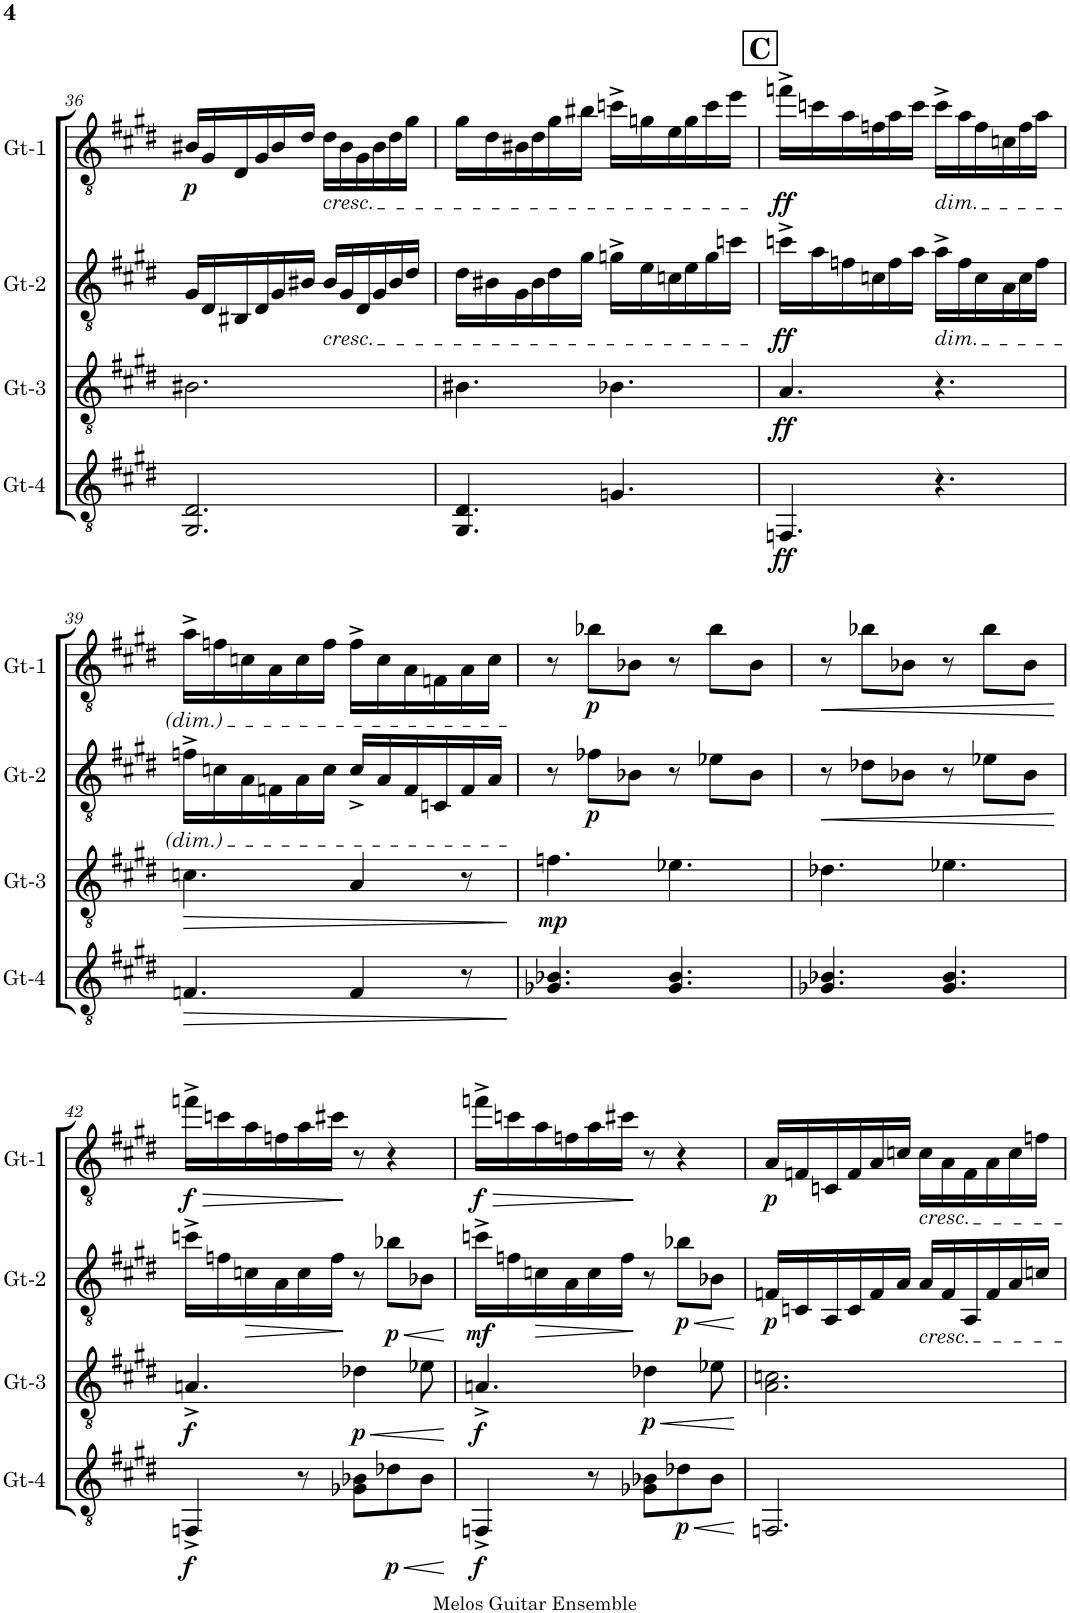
**kern	**dynam	**kern	**dynam	**kern	**dynam	**kern	**dynam
*part4	*part4	*part3	*part3	*part2	*part2	*part1	*part1
*staff4	*staff4	*staff3	*staff3	*staff2	*staff2	*staff1	*staff1
*I"Gt-4	*	*I"Gt-3	*	*I"Gt-2	*	*I"Gt-1	*
*I'Gt-4	*	*I'Gt-3	*	*I'Gt-2	*	*I'Gt-1	*
!!LO:PB:g=z
*clefGv2	*	*clefGv2	*	*clefGv2	*	*clefGv2	*
*k[f#c#g#d#]	*	*k[f#c#g#d#]	*	*k[f#c#g#d#]	*	*k[f#c#g#d#]	*
*M6/8	*	*M6/8	*	*M6/8	*	*M6/8	*
=36	=36	=36	=36	=36	=36	=36	=36
!	!	!	!	!	!	!	!LO:DY:b
2.GG#/ 2.D#/	.	2.B#X\	.	16G#/LL	.	16B#X/LL	p
.	.	.	.	16D#/	.	16G#/	.
.	.	.	.	16BB#X/	.	16D#/	.
.	.	.	.	16D#/	.	16G#/	.
.	.	.	.	16G#/	.	16B#/	.
.	.	.	.	16B#X/JJ	.	16d#/JJ	.
!	!	!	!	!	!	!LO:TX:b:i:t=cresc.	!
!	!	!	!	!LO:TX:b:i:t=cresc.	!	!	!
.	.	.	.	16B#/LL	.	16d#\LL	.
.	.	.	.	16G#/	.	16B#\	.
.	.	.	.	16D#/	.	16G#\	.
.	.	.	.	16G#/	.	16B#\	.
.	.	.	.	16B#/	.	16d#\	.
.	.	.	.	16d#/JJ	.	16g#\JJ	.
=37	=37	=37	=37	=37	=37	=37	=37
4.GG#/ 4.D#/	.	4.B#X\	.	16d#\LL	.	16g#\LL	.
.	.	.	.	16B#X\	.	16d#\	.
.	.	.	.	16G#\	.	16B#X\	.
.	.	.	.	16B#\	.	16d#\	.
.	.	.	.	16d#\	.	16g#\	.
.	.	.	.	16g#\JJ	.	16b#X\JJ	.
4.Gn/	.	4.B-X\	.	16gn^\LL	.	16ccn^\LL	.
.	.	.	.	16e\	.	16gn\	.
.	.	.	.	16cn\	.	16e\	.
.	.	.	.	16e\	.	16g\	.
.	.	.	.	16g\	.	16cc\	.
.	.	.	.	16ccn\JJ	.	16ee\JJ	.
!!LO:REH:place=s1:a:B:cj:fs=14:t=C
=38	=38	=38	=38	=38	=38	=38	=38
!	!LO:DY:b	!	!LO:DY:b	!	!LO:DY:b	!	!LO:DY:b
4.FFn/	ff	4.A/	ff	16ccn^\LL	ff	16ffn^\LL	ff
.	.	.	.	16a\	.	16ccn\	.
.	.	.	.	16fn\	.	16a\	.
.	.	.	.	16cn\	.	16fn\	.
.	.	.	.	16f\	.	16a\	.
.	.	.	.	16a\JJ	.	16cc\JJ	.
!	!	!	!	!	!	!LO:TX:b:i:t=dim.	!
!	!	!	!	!LO:TX:b:i:t=dim.	!	!	!
4.r	.	4.r	.	16a^\LL	.	16cc^\LL	.
.	.	.	.	16f\	.	16a\	.
.	.	.	.	16c\	.	16f\	.
.	.	.	.	16A\	.	16cn\	.
.	.	.	.	16c\	.	16f\	.
.	.	.	.	16f\JJ	.	16a\JJ	.
!!LO:LB:g=z
=39	=39	=39	=39	=39	=39	=39	=39
!	!LO:HP:b	!	!LO:HP:b	!	!	!	!
4.Fn/	>	4.cn\	>	16fn^\LL	.	16a^\LL	.
.	.	.	.	16cn\	.	16fn\	.
.	.	.	.	16A\	.	16cn\	.
.	.	.	.	16Fn\	.	16A\	.
.	.	.	.	16A\	.	16c\	.
.	.	.	.	16c\JJ	.	16f\JJ	.
4F/	.	4A/	.	16c^/LL	.	16f^\LL	.
.	.	.	.	16A/	.	16c\	.
.	.	.	.	16F/	.	16A\	.
.	.	.	.	16Cn/	.	16Fn\	.
8r	.	8r	.	16F/	.	16A\	.
.	.	.	.	16A/JJ	.	16c\JJ	.
.	]	.	]	.	.	.	.
=40	=40	=40	=40	=40	=40	=40	=40
!	!	!	!LO:DY:b	!	!	!	!
4.G-X/ 4.B-X/	.	4.fn\	mp	8r	.	8r	.
!	!	!	!	!	!LO:DY:b	!	!LO:DY:b
.	.	.	.	8f-X\L	p	8b-X\L	p
.	.	.	.	8B-X\J	.	8B-X\J	.
4.G-/ 4.B-/	.	4.e-X\	.	8r	.	8r	.
.	.	.	.	8e-X\L	.	8b-\L	.
.	.	.	.	8B-\J	.	8B-\J	.
=41	=41	=41	=41	=41	=41	=41	=41
!	!	!	!	!	!LO:HP:b	!	!LO:HP:b
4.G-X/ 4.B-X/	.	4.d-X\	.	8r	<	8r	<
.	.	.	.	8d-X\L	.	8b-X\L	.
.	.	.	.	8B-X\J	.	8B-X\J	.
4.G-/ 4.B-/	.	4.e-X\	.	8r	.	8r	.
.	.	.	.	8e-X\L	.	8b-\L	.
.	.	.	.	8B-\J	.	8B-\J	.
.	.	.	.	.	[	.	[
!!LO:LB:g=z
=42	=42	=42	=42	=42	=42	=42	=42
!	!LO:DY:b	!	!LO:DY:b	!	!	!	!LO:HP:b
!	!	!	!	!	!	!	!LO:DY:n=1:b
4FFn^/	f	4.An^/	f	16ccn^\LL	.	16ffn^\LL	> f
.	.	.	.	16fn\	.	16ccn\	.
!	!	!	!	!	!LO:HP:b	!	!
.	.	.	.	16cn\	>	16a\	.
.	.	.	.	16A\	.	16fn\	.
8r	.	.	.	16c\	.	16a\	.
.	.	.	.	16f\JJ	.	16cc#X\JJ	.
!	!	!	!LO:HP:b	!	!	!	!
!	!	!	!LO:DY:n=1:b	!	!	!	!
8G-X\ 8B-X\L	.	4d-X\	< p	8r	]	8r	]
!	!LO:HP:b	!	!	!	!LO:HP:b	!	!
!	!LO:DY:n=1:b	!	!	!	!LO:DY:n=1:b	!	!
8d-X\	< p	.	.	8b-X\L	< p	4r	.
8B-\J	.	8e-X\	.	8B-X\J	.	.	.
.	[	.	[	.	[	.	.
=43	=43	=43	=43	=43	=43	=43	=43
!	!LO:DY:b	!	!LO:DY:b	!	!LO:DY:b	!	!LO:HP:b
!	!	!	!	!	!	!	!LO:DY:n=1:b
4FFn^/	f	4.An^/	f	16ccn^\LL	mf	16ffn^\LL	> f
.	.	.	.	16fn\	.	16ccn\	.
!	!	!	!	!	!LO:HP:b	!	!
.	.	.	.	16cn\	>	16a\	.
.	.	.	.	16A\	.	16fn\	.
8r	.	.	.	16c\	.	16a\	.
.	.	.	.	16f\JJ	.	16cc#X\JJ	.
!	!	!	!LO:HP:b	!	!	!	!
!	!	!	!LO:DY:n=1:b	!	!	!	!
8G-X\ 8B-X\L	.	4d-X\	< p	8r	]	8r	]
!	!LO:HP:b	!	!	!	!LO:HP:b	!	!
!	!LO:DY:n=1:b	!	!	!	!LO:DY:n=1:b	!	!
8d-X\	< p	.	.	8b-X\L	< p	4r	.
8B-\J	.	8e-X\	.	8B-X\J	.	.	.
.	[	.	[	.	[	.	.
=44	=44	=44	=44	=44	=44	=44	=44
!	!	!	!	!	!LO:DY:b	!	!LO:DY:b
2.FFn/	.	2.A\ 2.cn\	.	16Fn/LL	p	16A/LL	p
.	.	.	.	16Cn/	.	16Fn/	.
.	.	.	.	16AA/	.	16Cn/	.
.	.	.	.	16C/	.	16F/	.
.	.	.	.	16F/	.	16A/	.
.	.	.	.	16A/JJ	.	16cn/JJ	.
!	!	!	!	!	!	!LO:TX:b:i:t=cresc.	!
!	!	!	!	!LO:TX:b:i:t=cresc.	!	!	!
.	.	.	.	16A/LL	.	16c\LL	.
.	.	.	.	16F/	.	16A\	.
.	.	.	.	16AA/	.	16F\	.
.	.	.	.	16F/	.	16A\	.
.	.	.	.	16A/	.	16c\	.
.	.	.	.	16cn/JJ	.	16fn\JJ	.
=	=	=	=	=	=	=	=
*-	*-	*-	*-	*-	*-	*-	*-
